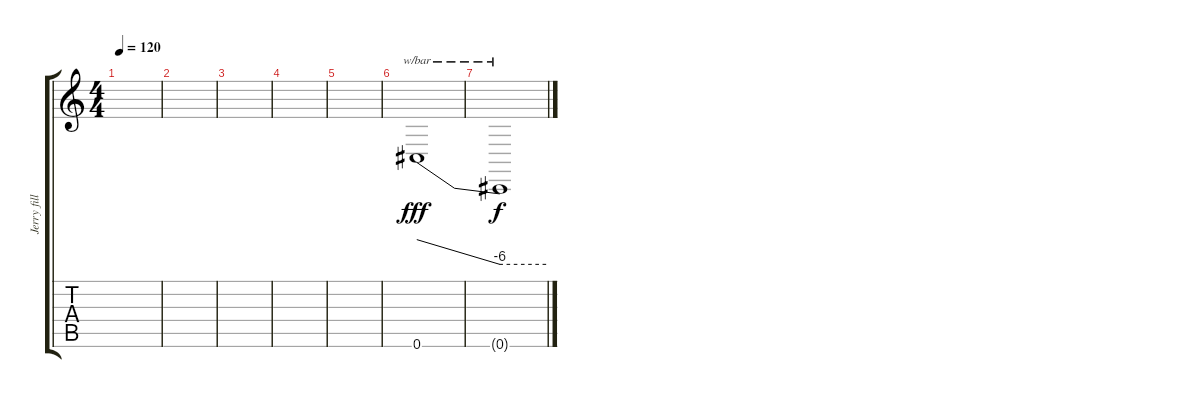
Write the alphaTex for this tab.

\track ("Jerry fills" "Jerry fill") {instrument overdrivenguitar}
\staff {score tabs}
\tuning (Eb4 Bb3 Gb3 Db3 Ab2 Db2) {hide}
\ts (4 4)
\tempo 120
\clef g2
\ks c
|
|
|
|
|
0.6.1{tbe (dive default 0 0 60 -24) dy fff} |
0.6{t}.1{tbe (hold default 0 -24 60 -24) dy f}
